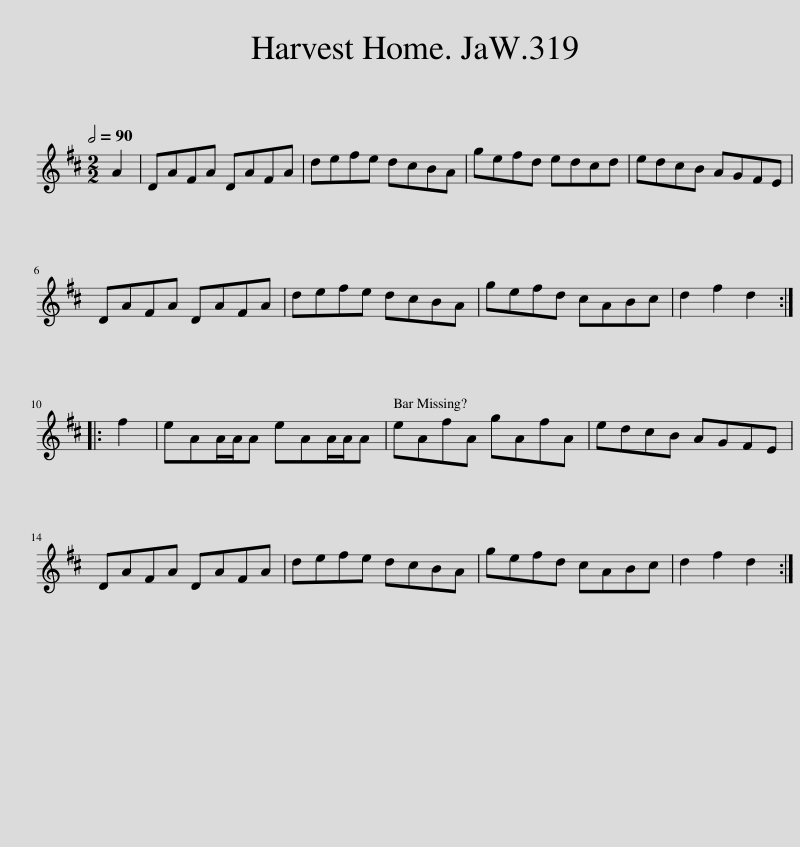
X:1
L:1/8
Q:1/2=90
M:2/2
I:linebreak $
K:D
V:1 treble
V:1
 A2 | DAFA DAFA | defe dcBA | gefd edcd | edcB AGFE |$ %5
 DAFA DAFA | defe dcBA | gefd cABc | d2 f2 d2 ::$ f2 | %10
 eAA/A/A eAA/A/A | eAfA gAfA | edcB AGFE |$ DAFA DAFA | defe dcBA | %15
 gefd cABc | d2 f2 d2 :| %17
